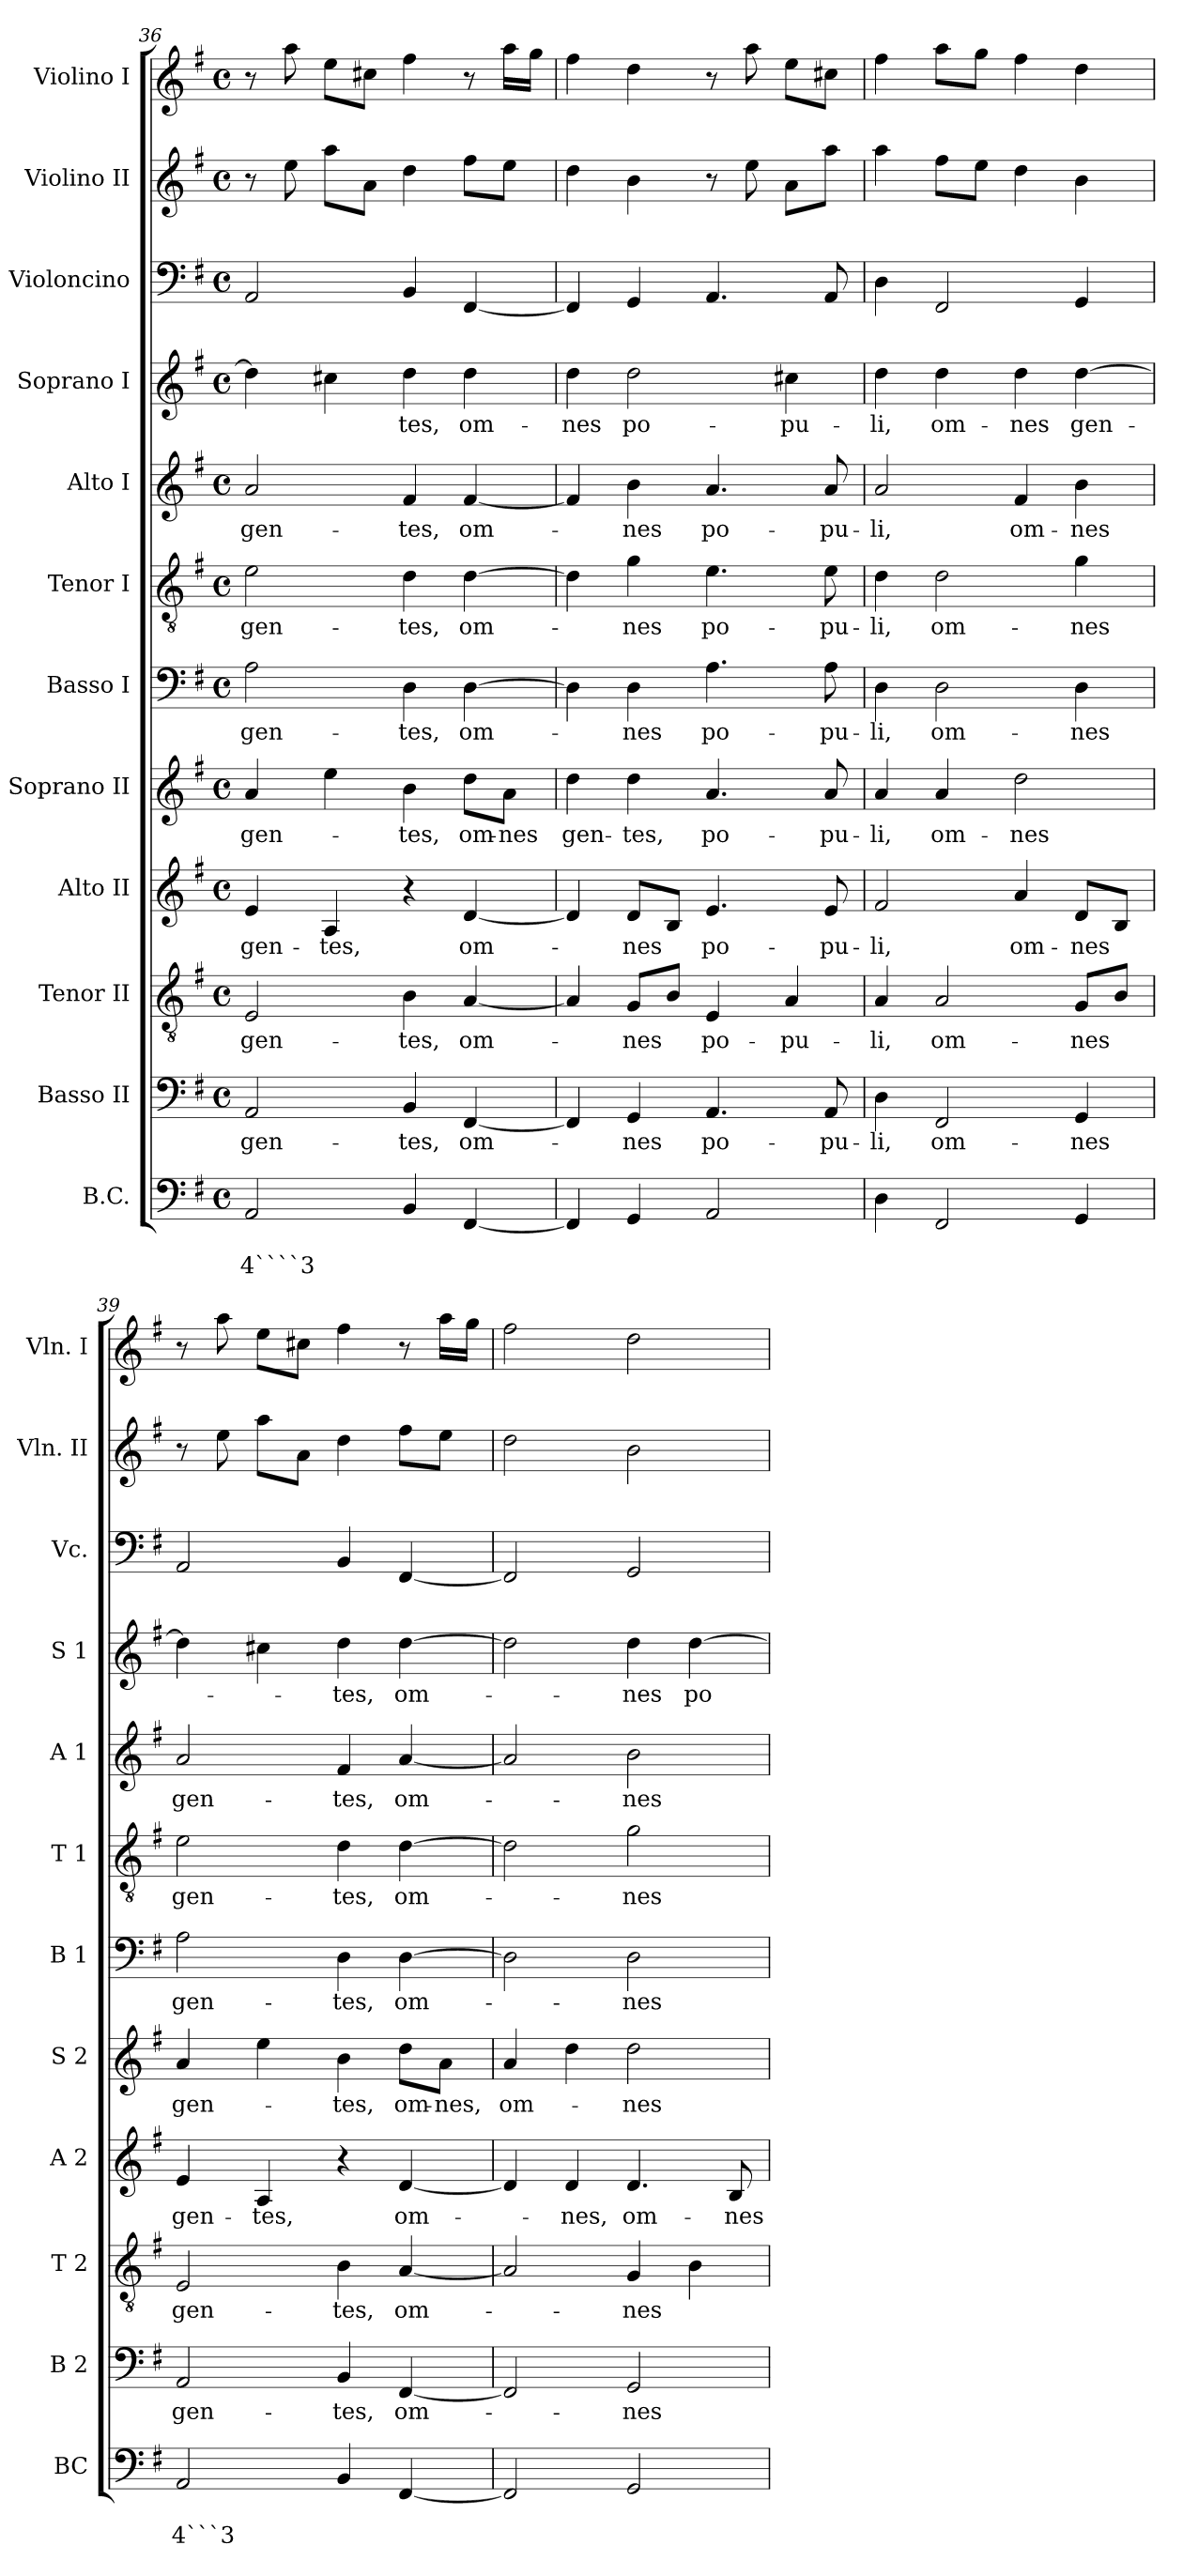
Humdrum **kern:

**kern	**text	**text	**kern	**text	**kern	**text	**kern	**text	**kern	**text	**kern	**text	**kern	**text	**kern	**text	**kern	**text	**kern	**kern	**kern
*part12	*part12	*part12	*part11	*part11	*part10	*part10	*part9	*part9	*part8	*part8	*part7	*part7	*part6	*part6	*part5	*part5	*part4	*part4	*part3	*part2	*part1
*staff12	*staff12	*staff12	*staff11	*staff11	*staff10	*staff10	*staff9	*staff9	*staff8	*staff8	*staff7	*staff7	*staff6	*staff6	*staff5	*staff5	*staff4	*staff4	*staff3	*staff2	*staff1
*I"B.C.	*	*	*I"Basso II	*	*I"Tenor II	*	*I"Alto II	*	*I"Soprano II	*	*I"Basso I	*	*I"Tenor I	*	*I"Alto I	*	*I"Soprano I	*	*I"Violoncino	*I"Violino II	*I"Violino I
*I'BC	*	*	*I'B 2	*	*I'T 2	*	*I'A 2	*	*I'S 2	*	*I'B 1	*	*I'T 1	*	*I'A 1	*	*I'S 1	*	*I'Vc.	*I'Vln. II	*I'Vln. I
*clefF4	*	*	*clefF4	*	*clefGv2	*	*clefG2	*	*clefG2	*	*clefF4	*	*clefGv2	*	*clefG2	*	*clefG2	*	*clefF4	*clefG2	*clefG2
*k[f#]	*	*	*k[f#]	*	*k[f#]	*	*k[f#]	*	*k[f#]	*	*k[f#]	*	*k[f#]	*	*k[f#]	*	*k[f#]	*	*k[f#]	*k[f#]	*k[f#]
*G:	*	*	*G:	*	*G:	*	*G:	*	*G:	*	*G:	*	*G:	*	*G:	*	*G:	*	*G:	*G:	*G:
*M4/4	*	*	*M4/4	*	*M4/4	*	*M4/4	*	*M4/4	*	*M4/4	*	*M4/4	*	*M4/4	*	*M4/4	*	*M4/4	*M4/4	*M4/4
*met(c)	*	*	*met(c)	*	*met(c)	*	*met(c)	*	*met(c)	*	*met(c)	*	*met(c)	*	*met(c)	*	*met(c)	*	*met(c)	*met(c)	*met(c)
=36	=36	=36	=36	=36	=36	=36	=36	=36	=36	=36	=36	=36	=36	=36	=36	=36	=36	=36	=36	=36	=36
!	!	!LO:LY:b	!	!LO:LY:b	!	!LO:LY:b	!	!LO:LY:b	!	!LO:LY:b	!	!LO:LY:b	!	!LO:LY:b	!	!LO:LY:b	!	!	!	!	!
2AA/	.	4````3	2AA/	gen-	2E/	gen-	4e/	gen-	4a/	gen-	2A\	gen-	2e\	gen-	2a/	gen-	4dd\]	.	2AA/	8r	8r
.	.	.	.	.	.	.	.	.	.	.	.	.	.	.	.	.	.	.	.	8ee\	8aa\
!	!	!	!	!	!	!	!	!LO:LY:b	!	!	!	!	!	!	!	!	!	!	!	!	!
.	.	.	.	.	.	.	4A/	-tes,	4ee\	.	.	.	.	.	.	.	4cc#X\	.	.	8aa\L	8ee\L
.	.	.	.	.	.	.	.	.	.	.	.	.	.	.	.	.	.	.	.	8a\J	8cc#X\J
!	!	!	!	!LO:LY:b	!	!LO:LY:b	!	!	!	!LO:LY:b	!	!LO:LY:b	!	!LO:LY:b	!	!LO:LY:b	!	!LO:LY:b	!	!	!
4BB/	.	.	4BB/	-tes,	4B\	-tes,	4r	.	4b\	-tes,	4D\	-tes,	4d\	-tes,	4f#/	-tes,	4dd\	-tes,	4BB/	4dd\	4ff#\
!	!	!	!	!LO:LY:b	!	!LO:LY:b	!	!LO:LY:b	!	!LO:LY:b	!	!LO:LY:b	!	!LO:LY:b	!	!LO:LY:b	!	!LO:LY:b	!	!	!
[4FF#/	.	.	[4FF#/	om-	[4A/	om-	[4d/	om-	8dd\L	om-	[4D\	om-	[4d\	om-	[4f#/	om-	4dd\	om-	[4FF#/	8ff#\L	8r
!	!	!	!	!	!	!	!	!	!	!LO:LY:b	!	!	!	!	!	!	!	!	!	!	!
.	.	.	.	.	.	.	.	.	8a\J	-nes	.	.	.	.	.	.	.	.	.	8ee\J	16aa\LL
.	.	.	.	.	.	.	.	.	.	.	.	.	.	.	.	.	.	.	.	.	16gg\JJ
!!LO:PB:g=z
=37	=37	=37	=37	=37	=37	=37	=37	=37	=37	=37	=37	=37	=37	=37	=37	=37	=37	=37	=37	=37	=37
!	!	!	!	!	!	!	!	!	!	!LO:LY:b	!	!	!	!	!	!	!	!LO:LY:b	!	!	!
4FF#/]	.	.	4FF#/]	.	4A/]	.	4d/]	.	4dd\	gen-	4D\]	.	4d\]	.	4f#/]	.	4dd\	-nes	4FF#/]	4dd\	4ff#\
!	!	!	!	!LO:LY:b	!	!LO:LY:b	!	!LO:LY:b	!	!LO:LY:b	!	!LO:LY:b	!	!LO:LY:b	!	!LO:LY:b	!	!LO:LY:b	!	!	!
4GG/	.	.	4GG/	-nes	8G/L	-nes	8d/L	-nes	4dd\	-tes,	4D\	-nes	4g\	-nes	4b\	-nes	2dd\	po-	4GG/	4b\	4dd\
.	.	.	.	.	8B/J	.	8B/J	.	.	.	.	.	.	.	.	.	.	.	.	.	.
!	!	!	!	!LO:LY:b	!	!LO:LY:b	!	!LO:LY:b	!	!LO:LY:b	!	!LO:LY:b	!	!LO:LY:b	!	!LO:LY:b	!	!	!	!	!
2AA/	.	.	4.AA/	po-	4E/	po-	4.e/	po-	4.a/	po-	4.A\	po-	4.e\	po-	4.a/	po-	.	.	4.AA/	8r	8r
.	.	.	.	.	.	.	.	.	.	.	.	.	.	.	.	.	.	.	.	8ee\	8aa\
!	!	!	!	!	!	!LO:LY:b	!	!	!	!	!	!	!	!	!	!	!	!LO:LY:b	!	!	!
.	.	.	.	.	4A/	-pu-	.	.	.	.	.	.	.	.	.	.	4cc#X\	-pu-	.	8a\L	8ee\L
!	!	!	!	!LO:LY:b	!	!	!	!LO:LY:b	!	!LO:LY:b	!	!LO:LY:b	!	!LO:LY:b	!	!LO:LY:b	!	!	!	!	!
.	.	.	8AA/	-pu-	.	.	8e/	-pu-	8a/	-pu-	8A\	-pu-	8e\	-pu-	8a/	-pu-	.	.	8AA/	8aa\J	8cc#X\J
=38	=38	=38	=38	=38	=38	=38	=38	=38	=38	=38	=38	=38	=38	=38	=38	=38	=38	=38	=38	=38	=38
!	!	!	!	!LO:LY:b	!	!LO:LY:b	!	!LO:LY:b	!	!LO:LY:b	!	!LO:LY:b	!	!LO:LY:b	!	!LO:LY:b	!	!LO:LY:b	!	!	!
4D\	.	.	4D\	-li,	4A/	-li,	2f#/	-li,	4a/	-li,	4D\	-li,	4d\	-li,	2a/	-li,	4dd\	-li,	4D\	4aa\	4ff#\
!	!	!	!	!LO:LY:b	!	!LO:LY:b	!	!	!	!LO:LY:b	!	!LO:LY:b	!	!LO:LY:b	!	!	!	!LO:LY:b	!	!	!
2FF#/	.	.	2FF#/	om-	2A/	om-	.	.	4a/	om-	2D\	om-	2d\	om-	.	.	4dd\	om-	2FF#/	8ff#\L	8aa\L
.	.	.	.	.	.	.	.	.	.	.	.	.	.	.	.	.	.	.	.	8ee\J	8gg\J
!	!	!	!	!	!	!	!	!LO:LY:b	!	!LO:LY:b	!	!	!	!	!	!LO:LY:b	!	!LO:LY:b	!	!	!
.	.	.	.	.	.	.	4a/	om-	2dd\	-nes	.	.	.	.	4f#/	om-	4dd\	-nes	.	4dd\	4ff#\
!	!	!	!	!LO:LY:b	!	!LO:LY:b	!	!LO:LY:b	!	!	!	!LO:LY:b	!	!LO:LY:b	!	!LO:LY:b	!	!LO:LY:b	!	!	!
4GG/	.	.	4GG/	-nes	8G/L	-nes	8d/L	-nes	.	.	4D\	-nes	4g\	-nes	4b\	-nes	[4dd\	gen-	4GG/	4b\	4dd\
.	.	.	.	.	8B/J	.	8B/J	.	.	.	.	.	.	.	.	.	.	.	.	.	.
=39	=39	=39	=39	=39	=39	=39	=39	=39	=39	=39	=39	=39	=39	=39	=39	=39	=39	=39	=39	=39	=39
!	!	!LO:LY:b	!	!LO:LY:b	!	!LO:LY:b	!	!LO:LY:b	!	!LO:LY:b	!	!LO:LY:b	!	!LO:LY:b	!	!LO:LY:b	!	!	!	!	!
2AA/	.	4```3	2AA/	gen-	2E/	gen-	4e/	gen-	4a/	gen-	2A\	gen-	2e\	gen-	2a/	gen-	4dd\]	.	2AA/	8r	8r
.	.	.	.	.	.	.	.	.	.	.	.	.	.	.	.	.	.	.	.	8ee\	8aa\
!	!	!	!	!	!	!	!	!LO:LY:b	!	!	!	!	!	!	!	!	!	!	!	!	!
.	.	.	.	.	.	.	4A/	-tes,	4ee\	.	.	.	.	.	.	.	4cc#X\	.	.	8aa\L	8ee\L
.	.	.	.	.	.	.	.	.	.	.	.	.	.	.	.	.	.	.	.	8a\J	8cc#X\J
!	!	!	!	!LO:LY:b	!	!LO:LY:b	!	!	!	!LO:LY:b	!	!LO:LY:b	!	!LO:LY:b	!	!LO:LY:b	!	!LO:LY:b	!	!	!
4BB/	.	.	4BB/	-tes,	4B\	-tes,	4r	.	4b\	-tes,	4D\	-tes,	4d\	-tes,	4f#/	-tes,	4dd\	-tes,	4BB/	4dd\	4ff#\
!	!	!	!	!LO:LY:b	!	!LO:LY:b	!	!LO:LY:b	!	!LO:LY:b	!	!LO:LY:b	!	!LO:LY:b	!	!LO:LY:b	!	!LO:LY:b	!	!	!
[4FF#/	.	.	[4FF#/	om-	[4A/	om-	[4d/	om-	8dd\L	om-	[4D\	om-	[4d\	om-	[4a/	om-	[4dd\	om-	[4FF#/	8ff#\L	8r
!	!	!	!	!	!	!	!	!	!	!LO:LY:b	!	!	!	!	!	!	!	!	!	!	!
.	.	.	.	.	.	.	.	.	8a\J	-nes,	.	.	.	.	.	.	.	.	.	8ee\J	16aa\LL
.	.	.	.	.	.	.	.	.	.	.	.	.	.	.	.	.	.	.	.	.	16gg\JJ
=40	=40	=40	=40	=40	=40	=40	=40	=40	=40	=40	=40	=40	=40	=40	=40	=40	=40	=40	=40	=40	=40
!	!	!	!	!	!	!	!	!	!	!LO:LY:b	!	!	!	!	!	!	!	!	!	!	!
2FF#/]	.	.	2FF#/]	.	2A/]	.	4d/]	.	4a/	om-	2D\]	.	2d\]	.	2a/]	.	2dd\]	.	2FF#/]	2dd\	2ff#\
!	!	!	!	!	!	!	!	!LO:LY:b	!	!	!	!	!	!	!	!	!	!	!	!	!
.	.	.	.	.	.	.	4d/	-nes,	4dd\	.	.	.	.	.	.	.	.	.	.	.	.
!	!	!	!	!LO:LY:b	!	!LO:LY:b	!	!LO:LY:b	!	!LO:LY:b	!	!LO:LY:b	!	!LO:LY:b	!	!LO:LY:b	!	!LO:LY:b	!	!	!
2GG/	.	.	2GG/	-nes	4G/	-nes	4.d/	om-	2dd\	-nes	2D\	-nes	2g\	-nes	2b\	-nes	4dd\	-nes	2GG/	2b\	2dd\
!	!	!	!	!	!	!	!	!	!	!	!	!	!	!	!	!	!	!LO:LY:b	!	!	!
.	.	.	.	.	4B\	.	.	.	.	.	.	.	.	.	.	.	[4dd\	po-	.	.	.
!	!	!	!	!	!	!	!	!LO:LY:b	!	!	!	!	!	!	!	!	!	!	!	!	!
.	.	.	.	.	.	.	8B/	-nes	.	.	.	.	.	.	.	.	.	.	.	.	.
=	=	=	=	=	=	=	=	=	=	=	=	=	=	=	=	=	=	=	=	=	=
*-	*-	*-	*-	*-	*-	*-	*-	*-	*-	*-	*-	*-	*-	*-	*-	*-	*-	*-	*-	*-	*-
